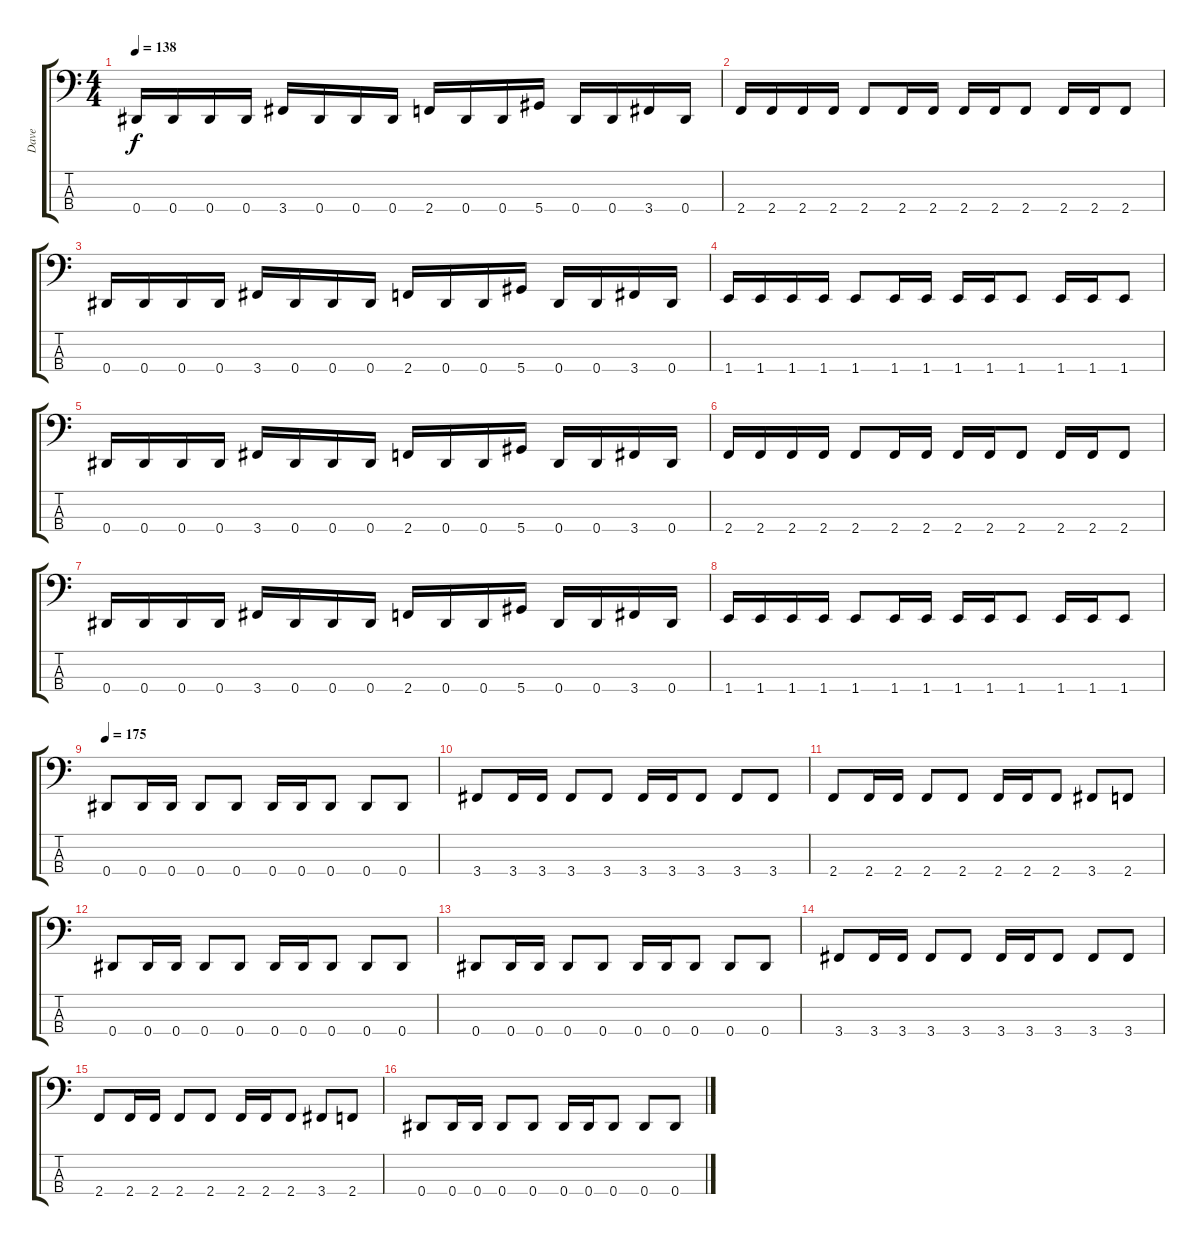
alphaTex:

\track ("Dave" "Dave") {instrument electricbasspick}
\staff {score tabs}
\tuning (Gb2 Db2 Ab1 Eb1) {hide}
\ts (4 4)
\tempo 138
\clef f4
\ks c
0.4.16{dy f} 0.4.16 0.4.16 0.4.16 3.4.16 0.4.16 0.4.16 0.4.16 2.4.16 0.4.16 0.4.16 5.4.16 0.4.16 0.4.16 3.4.16 0.4.16 |
2.4.16 2.4.16 2.4.16 2.4.16 2.4.8 2.4.16 2.4.16 2.4.16 2.4.16 2.4.8 2.4.16 2.4.16 2.4.8 |
0.4.16 0.4.16 0.4.16 0.4.16 3.4.16 0.4.16 0.4.16 0.4.16 2.4.16 0.4.16 0.4.16 5.4.16 0.4.16 0.4.16 3.4.16 0.4.16 |
1.4.16 1.4.16 1.4.16 1.4.16 1.4.8 1.4.16 1.4.16 1.4.16 1.4.16 1.4.8 1.4.16 1.4.16 1.4.8 |
0.4.16 0.4.16 0.4.16 0.4.16 3.4.16 0.4.16 0.4.16 0.4.16 2.4.16 0.4.16 0.4.16 5.4.16 0.4.16 0.4.16 3.4.16 0.4.16 |
2.4.16 2.4.16 2.4.16 2.4.16 2.4.8 2.4.16 2.4.16 2.4.16 2.4.16 2.4.8 2.4.16 2.4.16 2.4.8 |
0.4.16 0.4.16 0.4.16 0.4.16 3.4.16 0.4.16 0.4.16 0.4.16 2.4.16 0.4.16 0.4.16 5.4.16 0.4.16 0.4.16 3.4.16 0.4.16 |
1.4.16 1.4.16 1.4.16 1.4.16 1.4.8 1.4.16 1.4.16 1.4.16 1.4.16 1.4.8 1.4.16 1.4.16 1.4.8 |
\tempo 175
0.4.8 0.4.16 0.4.16 0.4.8 0.4.8 0.4.16 0.4.16 0.4.8 0.4.8 0.4.8 |
3.4.8 3.4.16 3.4.16 3.4.8 3.4.8 3.4.16 3.4.16 3.4.8 3.4.8 3.4.8 |
2.4.8 2.4.16 2.4.16 2.4.8 2.4.8 2.4.16 2.4.16 2.4.8 3.4.8 2.4.8 |
0.4.8 0.4.16 0.4.16 0.4.8 0.4.8 0.4.16 0.4.16 0.4.8 0.4.8 0.4.8 |
0.4.8 0.4.16 0.4.16 0.4.8 0.4.8 0.4.16 0.4.16 0.4.8 0.4.8 0.4.8 |
3.4.8 3.4.16 3.4.16 3.4.8 3.4.8 3.4.16 3.4.16 3.4.8 3.4.8 3.4.8 |
2.4.8 2.4.16 2.4.16 2.4.8 2.4.8 2.4.16 2.4.16 2.4.8 3.4.8 2.4.8 |
0.4.8 0.4.16 0.4.16 0.4.8 0.4.8 0.4.16 0.4.16 0.4.8 0.4.8 0.4.8
